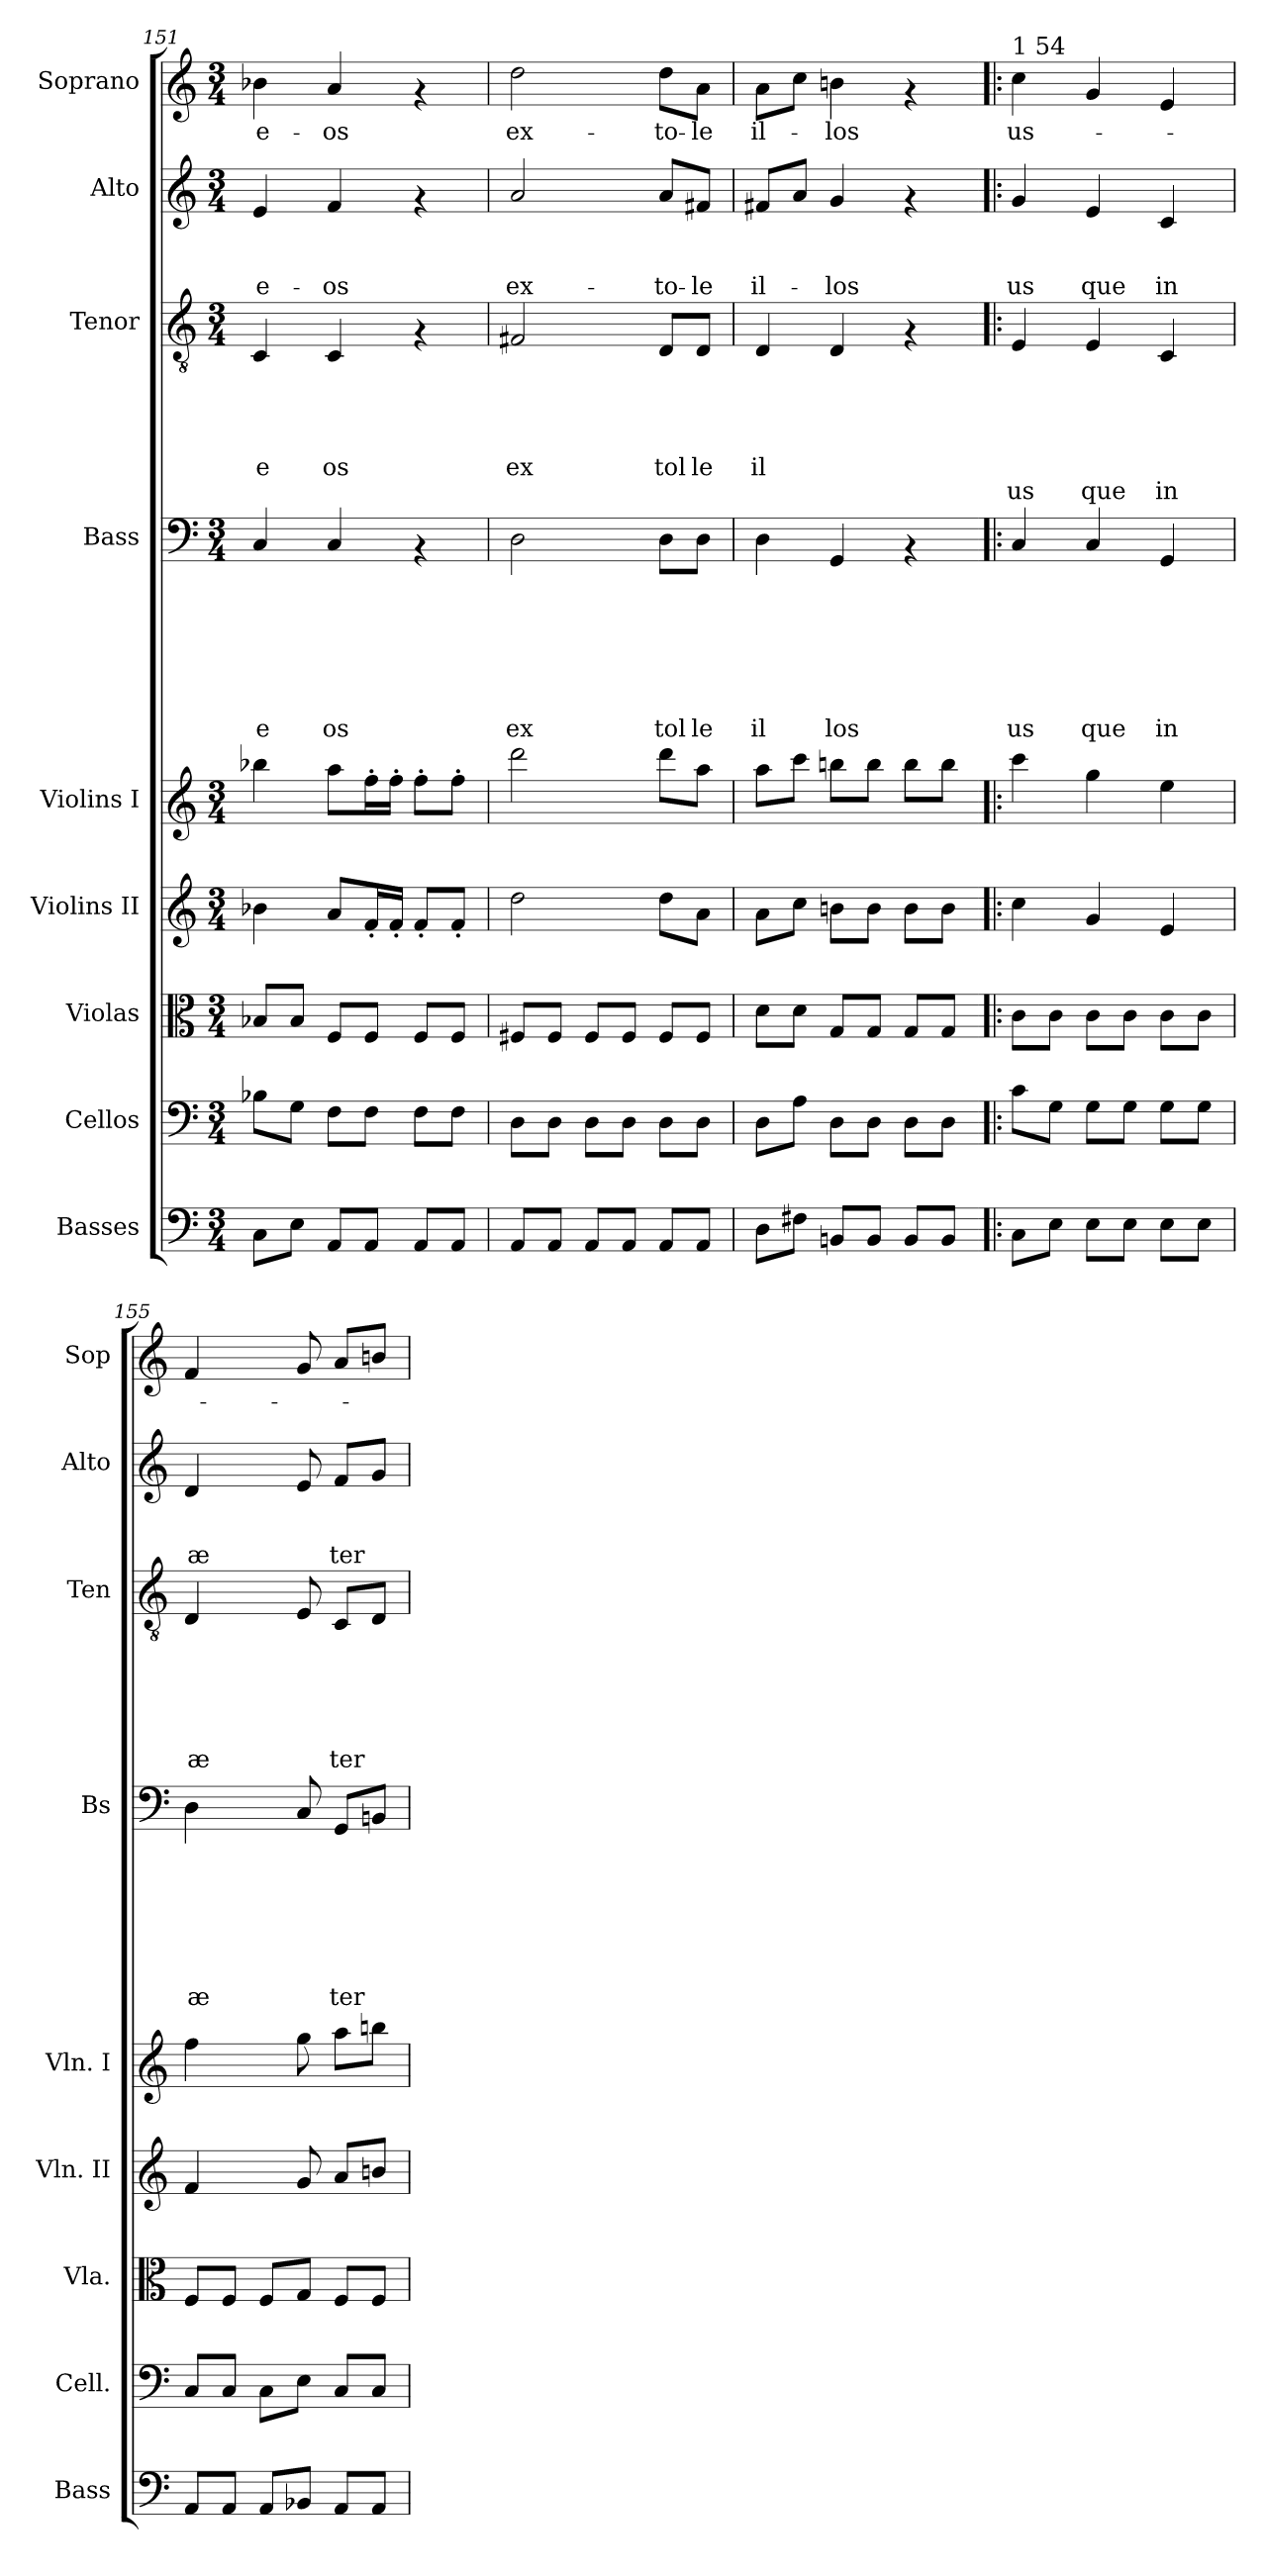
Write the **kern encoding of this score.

**kern	**kern	**kern	**kern	**kern	**kern	**text	**text	**text	**text	**text	**text	**text	**kern	**text	**text	**text	**text	**text	**text	**kern	**text	**text	**text	**kern	**text
*part9	*part8	*part7	*part6	*part5	*part4	*part4	*part4	*part4	*part4	*part4	*part4	*part4	*part3	*part3	*part3	*part3	*part3	*part3	*part3	*part2	*part2	*part2	*part2	*part1	*part1
*staff9	*staff8	*staff7	*staff6	*staff5	*staff4	*staff4	*staff4	*staff4	*staff4	*staff4	*staff4	*staff4	*staff3	*staff3	*staff3	*staff3	*staff3	*staff3	*staff3	*staff2	*staff2	*staff2	*staff2	*staff1	*staff1
*I"Basses	*I"Cellos	*I"Violas	*I"Violins II	*I"Violins I	*I"Bass	*	*	*	*	*	*	*	*I"Tenor	*	*	*	*	*	*	*I"Alto	*	*	*	*I"Soprano	*
*I'Bass	*I'Cell.	*I'Vla.	*I'Vln. II	*I'Vln. I	*I'Bs	*	*	*	*	*	*	*	*I'Ten	*	*	*	*	*	*	*I'Alto	*	*	*	*I'Sop	*
*clefF4	*clefF4	*clefC3	*clefG2	*clefG2	*clefF4	*	*	*	*	*	*	*	*clefGv2	*	*	*	*	*	*	*clefG2	*	*	*	*clefG2	*
*ITrd7c12	*	*	*	*	*	*	*	*	*	*	*	*	*	*	*	*	*	*	*	*	*	*	*	*	*
*k[]	*k[]	*k[]	*k[]	*k[]	*k[]	*	*	*	*	*	*	*	*k[]	*	*	*	*	*	*	*k[]	*	*	*	*k[]	*
*C:	*C:	*C:	*C:	*C:	*C:	*	*	*	*	*	*	*	*C:	*	*	*	*	*	*	*C:	*	*	*	*C:	*
*M3/4	*M3/4	*M3/4	*M3/4	*M3/4	*M3/4	*	*	*	*	*	*	*	*M3/4	*	*	*	*	*	*	*M3/4	*	*	*	*M3/4	*
=151	=151	=151	=151	=151	=151	=151	=151	=151	=151	=151	=151	=151	=151	=151	=151	=151	=151	=151	=151	=151	=151	=151	=151	=151	=151
!	!	!	!	!	!	!	!	!	!	!	!	!LO:LY:b	!	!	!	!	!	!LO:LY:b	!	!	!	!	!LO:LY:b	!	!LO:LY:b
8CC\L	8B-X\L	8B-X/L	4b-X\	4bb-X\	4C/	.	.	.	.	.	.	e	4C/	.	.	.	.	e	.	4e/	.	.	e-	4b-X\	e-
8EE\J	8G\J	8B-/J	.	.	.	.	.	.	.	.	.	.	.	.	.	.	.	.	.	.	.	.	.	.	.
!	!	!	!	!	!	!	!	!	!	!	!	!LO:LY:b	!	!	!	!	!	!LO:LY:b	!	!	!	!	!LO:LY:b	!	!LO:LY:b
8AAA/L	8F\L	8F/L	8a/L	8aa\L	4C/	.	.	.	.	.	.	os	4C/	.	.	.	.	os	.	4f/	.	.	-os	4a/	-os
8AAA/J	8F\J	8F/J	16f'</L	16ff'>\L	.	.	.	.	.	.	.	.	.	.	.	.	.	.	.	.	.	.	.	.	.
.	.	.	16f'</JJ	16ff'>\JJ	.	.	.	.	.	.	.	.	.	.	.	.	.	.	.	.	.	.	.	.	.
8AAA/L	8F\L	8F/L	8f'</L	8ff'>\L	4rAA	.	.	.	.	.	.	.	4rF	.	.	.	.	.	.	4rf	.	.	.	4rf	.
8AAA/J	8F\J	8F/J	8f'</J	8ff'>\J	.	.	.	.	.	.	.	.	.	.	.	.	.	.	.	.	.	.	.	.	.
=152	=152	=152	=152	=152	=152	=152	=152	=152	=152	=152	=152	=152	=152	=152	=152	=152	=152	=152	=152	=152	=152	=152	=152	=152	=152
!	!	!	!	!	!	!	!	!	!	!	!	!LO:LY:b	!	!	!	!	!	!LO:LY:b	!	!	!	!	!LO:LY:b	!	!LO:LY:b
8AAA/L	8D\L	8F#X/L	2dd\	2ddd\	2D\	.	.	.	.	.	.	ex	2F#X/	.	.	.	.	ex	.	2a/	.	.	ex-	2dd\	ex-
8AAA/J	8D\J	8F#/J	.	.	.	.	.	.	.	.	.	.	.	.	.	.	.	.	.	.	.	.	.	.	.
8AAA/L	8D\L	8F#/L	.	.	.	.	.	.	.	.	.	.	.	.	.	.	.	.	.	.	.	.	.	.	.
8AAA/J	8D\J	8F#/J	.	.	.	.	.	.	.	.	.	.	.	.	.	.	.	.	.	.	.	.	.	.	.
!	!	!	!	!	!	!	!	!	!	!	!	!LO:LY:b	!	!	!	!	!	!LO:LY:b	!	!	!	!	!LO:LY:b	!	!LO:LY:b
8AAA/L	8D\L	8F#/L	8dd\L	8ddd\L	8D\L	.	.	.	.	.	.	tol	8D/L	.	.	.	.	tol	.	8a/L	.	.	-to-	8dd\L	-to-
!	!	!	!	!	!	!	!	!	!	!	!	!LO:LY:b	!	!	!	!	!	!LO:LY:b	!	!	!	!	!LO:LY:b	!	!LO:LY:b
8AAA/J	8D\J	8F#/J	8a\J	8aa\J	8D\J	.	.	.	.	.	.	le	8D/J	.	.	.	.	le	.	8f#X/J	.	.	-le	8a\J	-le
=153	=153	=153	=153	=153	=153	=153	=153	=153	=153	=153	=153	=153	=153	=153	=153	=153	=153	=153	=153	=153	=153	=153	=153	=153	=153
!	!	!	!	!	!	!	!	!	!	!	!	!LO:LY:b	!	!	!	!	!	!LO:LY:b	!	!	!	!	!LO:LY:b	!	!LO:LY:b
8DD\L	8D\L	8d\L	8a\L	8aa\L	4D\	.	.	.	.	.	.	il	4D/	.	.	.	.	il	.	8f#X/L	.	.	il-	8a\L	il-
8FF#X\J	8A\J	8d\J	8cc\J	8ccc\J	.	.	.	.	.	.	.	.	.	.	.	.	.	.	.	8a/J	.	.	.	8cc\J	.
!	!	!	!	!	!	!	!	!	!	!	!	!LO:LY:b	!	!	!	!	!	!	!	!	!	!	!LO:LY:b	!	!LO:LY:b
8BBBn/L	8D\L	8G/L	8bn\L	8bbn\L	4GG/	.	.	.	.	.	.	los	4D/	.	.	.	.	.	.	4g/	.	.	-los	4bn\	-los
8BBB/J	8D\J	8G/J	8b\J	8bb\J	.	.	.	.	.	.	.	.	.	.	.	.	.	.	.	.	.	.	.	.	.
8BBB/L	8D\L	8G/L	8b\L	8bb\L	4rAA	.	.	.	.	.	.	.	4rF	.	.	.	.	.	.	4rf	.	.	.	4rf	.
8BBB/J	8D\J	8G/J	8b\J	8bb\J	.	.	.	.	.	.	.	.	.	.	.	.	.	.	.	.	.	.	.	.	.
!!LO:LB:g=z
=154!|:	=154!|:	=154!|:	=154!|:	=154!|:	=154!|:	=154!|:	=154!|:	=154!|:	=154!|:	=154!|:	=154!|:	=154!|:	=154!|:	=154!|:	=154!|:	=154!|:	=154!|:	=154!|:	=154!|:	=154!|:	=154!|:	=154!|:	=154!|:	=154!|:	=154!|:
!	!	!	!	!	!	!	!	!	!	!	!	!	!	!	!	!	!	!	!	!	!	!	!	!LO:TX:a:t=1 54	!
!	!	!	!	!	!	!	!	!	!	!	!	!LO:LY:b	!	!	!	!	!	!	!LO:LY:b	!	!	!	!LO:LY:b	!	!LO:LY:b
8CC\L	8c\L	8c\L	4cc\	4ccc\	4C/	.	.	.	.	.	.	us	4E/	.	.	.	.	.	us	4g/	.	.	us	4cc\	us-
8EE\J	8G\J	8c\J	.	.	.	.	.	.	.	.	.	.	.	.	.	.	.	.	.	.	.	.	.	.	.
!	!	!	!	!	!	!	!	!	!	!	!	!LO:LY:b	!	!	!	!	!	!	!LO:LY:b	!	!	!	!LO:LY:b	!	!
8EE\L	8G\L	8c\L	4g/	4gg\	4C/	.	.	.	.	.	.	que	4E/	.	.	.	.	.	que	4e/	.	.	que	4g/	.
8EE\J	8G\J	8c\J	.	.	.	.	.	.	.	.	.	.	.	.	.	.	.	.	.	.	.	.	.	.	.
!	!	!	!	!	!	!	!	!	!	!	!	!LO:LY:b	!	!	!	!	!	!	!LO:LY:b	!	!	!	!LO:LY:b	!	!
8EE\L	8G\L	8c\L	4e/	4ee\	4GG/	.	.	.	.	.	.	in	4C/	.	.	.	.	.	in	4c/	.	.	in	4e/	.
8EE\J	8G\J	8c\J	.	.	.	.	.	.	.	.	.	.	.	.	.	.	.	.	.	.	.	.	.	.	.
=155	=155	=155	=155	=155	=155	=155	=155	=155	=155	=155	=155	=155	=155	=155	=155	=155	=155	=155	=155	=155	=155	=155	=155	=155	=155
!	!	!	!	!	!	!	!	!	!	!	!	!LO:LY:b	!	!	!	!	!	!	!LO:LY:b	!	!	!	!LO:LY:b	!	!
8AAA/L	8C/L	8F/L	4f/	4ff\	4D\	.	.	.	.	.	.	æ	4D/	.	.	.	.	.	æ	4d/	.	.	æ	4f/	.
8AAA/J	8C/J	8F/J	.	.	.	.	.	.	.	.	.	.	.	.	.	.	.	.	.	.	.	.	.	.	.
8AAA/L	8C\L	8F/L	8ryy	8ryy	8ryy	.	.	.	.	.	.	.	8ryy	.	.	.	.	.	.	8ryy	.	.	.	8ryy	.
8BBB-X/J	8E\J	8G/J	8g/	8gg\	8C/	.	.	.	.	.	.	.	8E/	.	.	.	.	.	.	8e/	.	.	.	8g/	.
!	!	!	!	!	!	!	!	!	!	!	!	!LO:LY:b	!	!	!	!	!	!	!LO:LY:b	!	!	!	!LO:LY:b	!	!
8AAA/L	8C/L	8F/L	8a/L	8aa\L	8GG/L	.	.	.	.	.	.	ter	8C/L	.	.	.	.	.	ter	8f/L	.	.	ter	8a/L	.
8AAA/J	8C/J	8F/J	8bn/J	8bbn\J	8BBn/J	.	.	.	.	.	.	.	8D/J	.	.	.	.	.	.	8g/J	.	.	.	8bn/J	.
=	=	=	=	=	=	=	=	=	=	=	=	=	=	=	=	=	=	=	=	=	=	=	=	=	=
*-	*-	*-	*-	*-	*-	*-	*-	*-	*-	*-	*-	*-	*-	*-	*-	*-	*-	*-	*-	*-	*-	*-	*-	*-	*-
